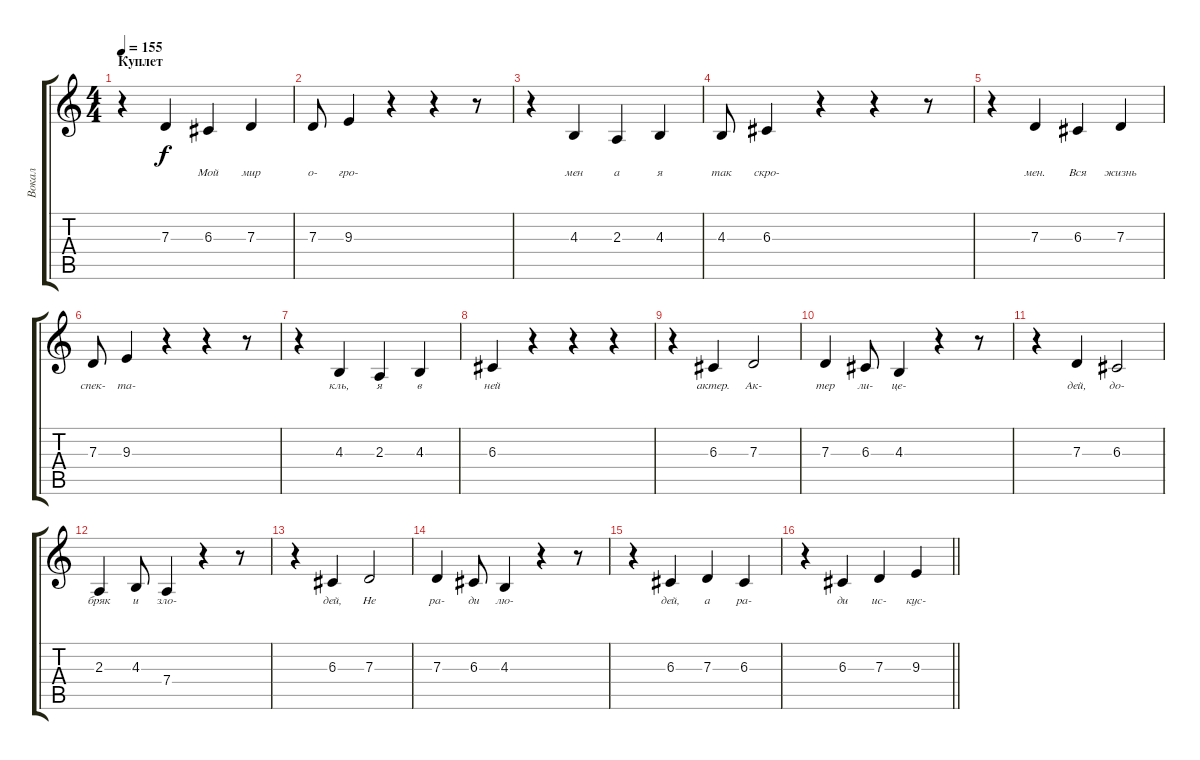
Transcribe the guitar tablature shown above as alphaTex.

\track ("Вокал" "Вокал") {instrument lead6voice}
\staff {score tabs}
\tuning (E4 B3 G3 D3 A2 E2) {hide}
\ts (4 4)
\section ("" "Куплет")
\tempo 155
\clef g2
\ks c
r.4{dy f} 7.3.4{lyrics (0 "") lyrics (1 "") lyrics (2 "") lyrics (3 "") lyrics (4 "")} 6.3.4{lyrics (0 "Мой") lyrics (1 "") lyrics (2 "") lyrics (3 "") lyrics (4 "")} 7.3.4{lyrics (0 "мир") lyrics (1 "") lyrics (2 "") lyrics (3 "") lyrics (4 "")} |
7.3.8{lyrics (0 "о-") lyrics (1 "") lyrics (2 "") lyrics (3 "") lyrics (4 "")} 9.3.4{lyrics (0 "гро-") lyrics (1 "") lyrics (2 "") lyrics (3 "") lyrics (4 "")} r.4 r.4 r.8 |
r.4 4.3.4{lyrics (0 "мен") lyrics (1 "") lyrics (2 "") lyrics (3 "") lyrics (4 "")} 2.3.4{lyrics (0 "а") lyrics (1 "") lyrics (2 "") lyrics (3 "") lyrics (4 "")} 4.3.4{lyrics (0 "я") lyrics (1 "") lyrics (2 "") lyrics (3 "") lyrics (4 "")} |
4.3.8{lyrics (0 "так") lyrics (1 "") lyrics (2 "") lyrics (3 "") lyrics (4 "")} 6.3.4{lyrics (0 "скро-") lyrics (1 "") lyrics (2 "") lyrics (3 "") lyrics (4 "")} r.4 r.4 r.8 |
r.4 7.3.4{lyrics (0 "мен.") lyrics (1 "") lyrics (2 "") lyrics (3 "") lyrics (4 "")} 6.3.4{lyrics (0 "Вся") lyrics (1 "") lyrics (2 "") lyrics (3 "") lyrics (4 "")} 7.3.4{lyrics (0 "жизнь") lyrics (1 "") lyrics (2 "") lyrics (3 "") lyrics (4 "")} |
7.3.8{lyrics (0 "спек-") lyrics (1 "") lyrics (2 "") lyrics (3 "") lyrics (4 "")} 9.3.4{lyrics (0 "та-") lyrics (1 "") lyrics (2 "") lyrics (3 "") lyrics (4 "")} r.4 r.4 r.8 |
r.4 4.3.4{lyrics (0 "кль,") lyrics (1 "") lyrics (2 "") lyrics (3 "") lyrics (4 "")} 2.3.4{lyrics (0 "я") lyrics (1 "") lyrics (2 "") lyrics (3 "") lyrics (4 "")} 4.3.4{lyrics (0 "в") lyrics (1 "") lyrics (2 "") lyrics (3 "") lyrics (4 "")} |
6.3.4{lyrics (0 "ней") lyrics (1 "") lyrics (2 "") lyrics (3 "") lyrics (4 "")} r.4 r.4 r.4 |
r.4 6.3.4{lyrics (0 "актер.") lyrics (1 "") lyrics (2 "") lyrics (3 "") lyrics (4 "")} 7.3.2{lyrics (0 "Ак-") lyrics (1 "") lyrics (2 "") lyrics (3 "") lyrics (4 "")} |
7.3.4{lyrics (0 "тер") lyrics (1 "") lyrics (2 "") lyrics (3 "") lyrics (4 "")} 6.3.8{lyrics (0 "ли-") lyrics (1 "") lyrics (2 "") lyrics (3 "") lyrics (4 "")} 4.3.4{lyrics (0 "це-") lyrics (1 "") lyrics (2 "") lyrics (3 "") lyrics (4 "")} r.4 r.8 |
r.4 7.3.4{lyrics (0 "дей,") lyrics (1 "") lyrics (2 "") lyrics (3 "") lyrics (4 "")} 6.3.2{lyrics (0 "до-") lyrics (1 "") lyrics (2 "") lyrics (3 "") lyrics (4 "")} |
2.3.4{lyrics (0 "бряк") lyrics (1 "") lyrics (2 "") lyrics (3 "") lyrics (4 "")} 4.3.8{lyrics (0 "и") lyrics (1 "") lyrics (2 "") lyrics (3 "") lyrics (4 "")} 7.4.4{lyrics (0 "зло-") lyrics (1 "") lyrics (2 "") lyrics (3 "") lyrics (4 "")} r.4 r.8 |
r.4 6.3.4{lyrics (0 "дей,") lyrics (1 "") lyrics (2 "") lyrics (3 "") lyrics (4 "")} 7.3.2{lyrics (0 "Не") lyrics (1 "") lyrics (2 "") lyrics (3 "") lyrics (4 "")} |
7.3.4{lyrics (0 "ра-") lyrics (1 "") lyrics (2 "") lyrics (3 "") lyrics (4 "")} 6.3.8{lyrics (0 "ди") lyrics (1 "") lyrics (2 "") lyrics (3 "") lyrics (4 "")} 4.3.4{lyrics (0 "лю-") lyrics (1 "") lyrics (2 "") lyrics (3 "") lyrics (4 "")} r.4 r.8 |
r.4 6.3.4{lyrics (0 "дей,") lyrics (1 "") lyrics (2 "") lyrics (3 "") lyrics (4 "")} 7.3.4{lyrics (0 "а") lyrics (1 "") lyrics (2 "") lyrics (3 "") lyrics (4 "")} 6.3.4{lyrics (0 "ра-") lyrics (1 "") lyrics (2 "") lyrics (3 "") lyrics (4 "")} |
\barLineRight lightlight
r.4 6.3.4{lyrics (0 "ди") lyrics (1 "") lyrics (2 "") lyrics (3 "") lyrics (4 "")} 7.3.4{lyrics (0 "ис-") lyrics (1 "") lyrics (2 "") lyrics (3 "") lyrics (4 "")} 9.3.4{lyrics (0 "кус-") lyrics (1 "") lyrics (2 "") lyrics (3 "") lyrics (4 "")}
